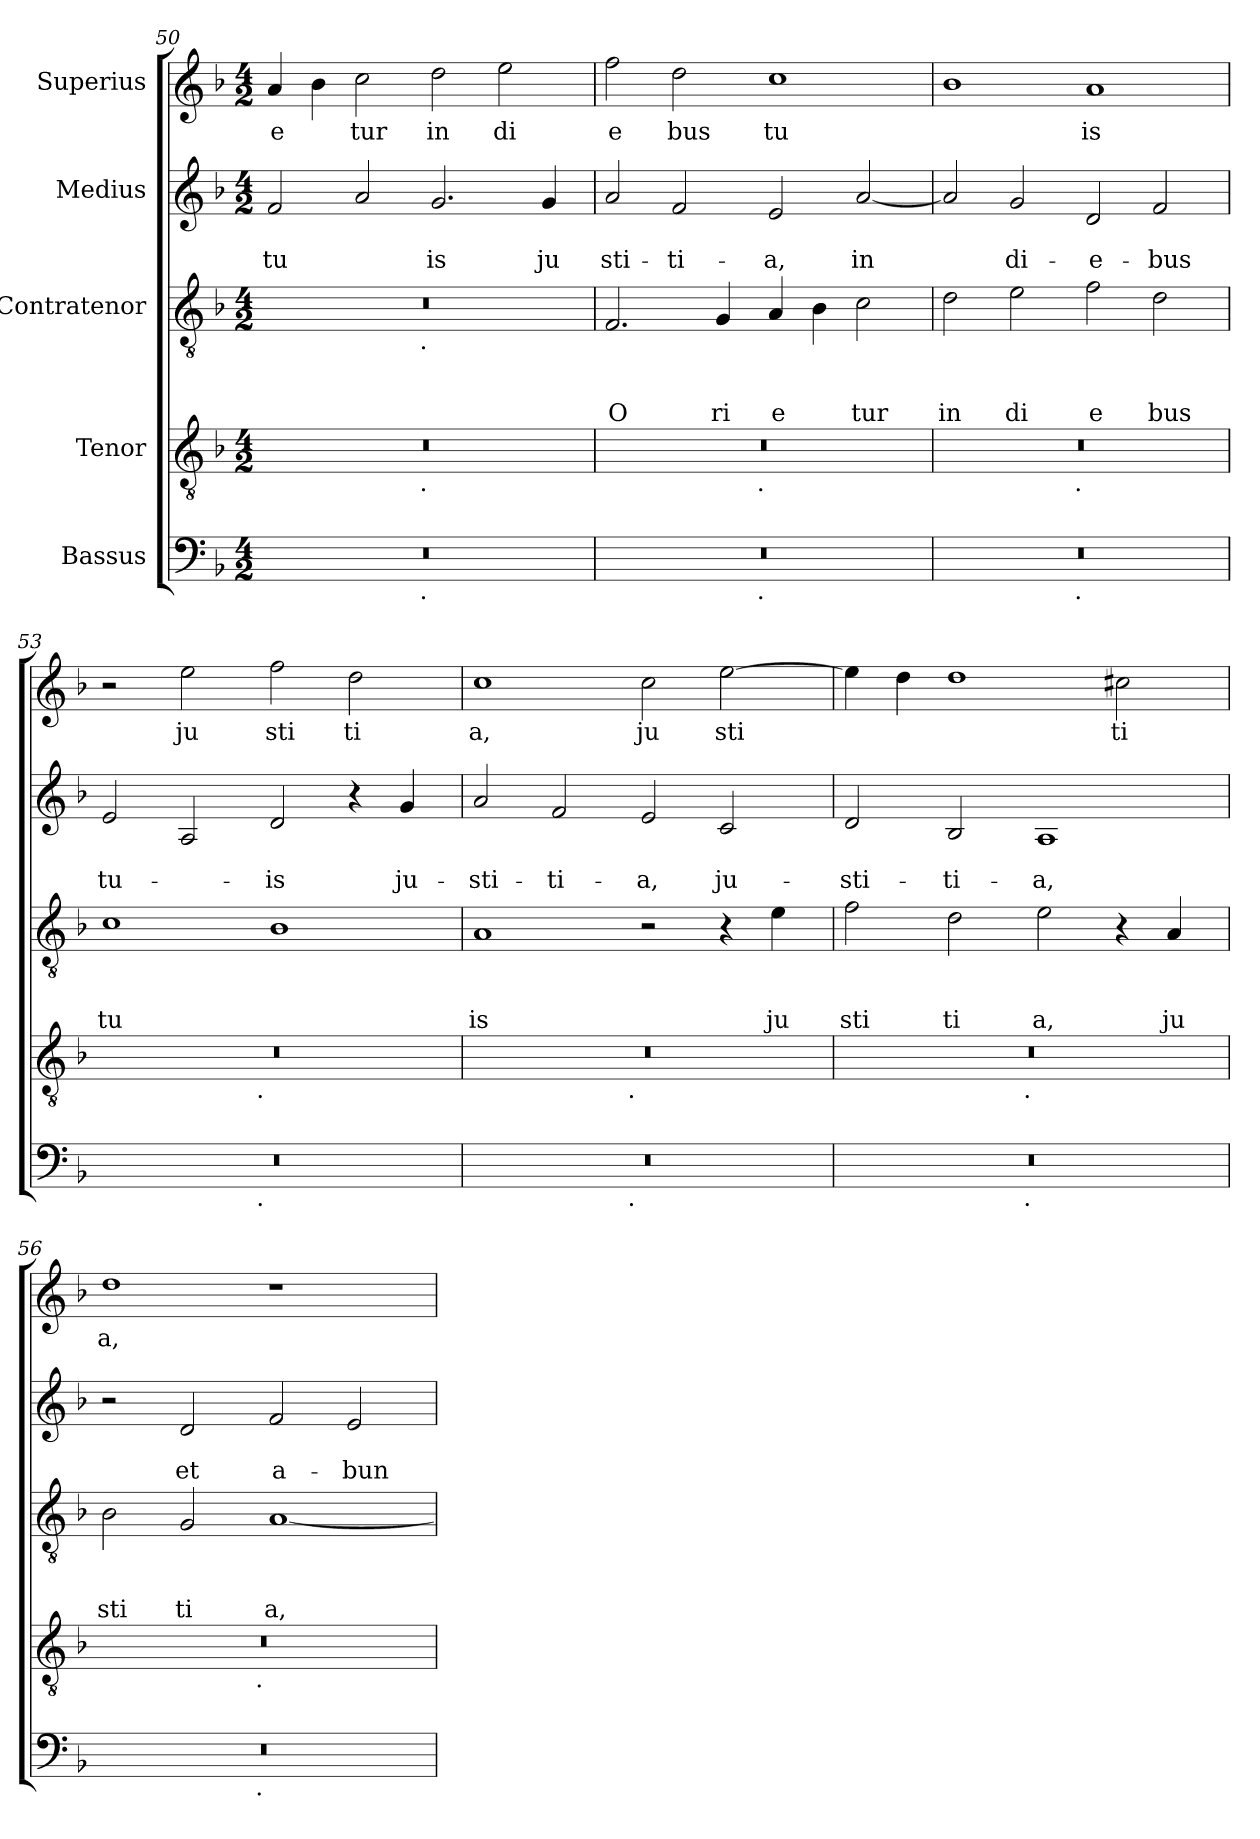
**kern	**kern	**kern	**text	**text	**text	**kern	**text	**text	**kern	**text
*part5	*part4	*part3	*part3	*part3	*part3	*part2	*part2	*part2	*part1	*part1
*staff5	*staff4	*staff3	*staff3	*staff3	*staff3	*staff2	*staff2	*staff2	*staff1	*staff1
*I"Bassus	*I"Tenor	*I"Contratenor	*	*	*	*I"Medius	*	*	*I"Superius	*
*clefF4	*clefGv2	*clefGv2	*	*	*	*clefG2	*	*	*clefG2	*
*k[b-]	*k[b-]	*k[b-]	*	*	*	*k[b-]	*	*	*k[b-]	*
*F:	*F:	*F:	*	*	*	*F:	*	*	*F:	*
*M4/2	*M4/2	*M4/2	*	*	*	*M4/2	*	*	*M4/2	*
=50	=50	=50	=50	=50	=50	=50	=50	=50	=50	=50
!	!	!	!	!	!	!	!	!LO:LY:b	!	!LO:LY:b
*^	*^	*^	*	*	*	*	*	*	*	*
0r	2ryy	0r	2ryy	0r	2ryy	.	.	.	2f/	.	tu	4a/	e
.	.	.	.	.	.	.	.	.	.	.	.	4b-\	.
!	!	!	!	!	!	!	!	!	!	!	!	!	!LO:LY:b
.	4...ryy	.	4...ryy	.	4...ryy	.	.	.	2a/	.	.	2cc\	tur
!	!	!	!	!	!LO:TX:b:t=.	!	!	!	!	!	!	!	!
!	!	!	!LO:TX:b:t=.	!	!	!	!	!	!	!	!	!	!
!	!LO:TX:b:t=.	!	!	!	!	!	!	!	!	!	!	!	!
.	1ryy	.	1ryy	.	1ryy	.	.	.	.	.	.	.	.
!	!	!	!	!	!	!	!	!	!	!	!LO:LY:b	!	!LO:LY:b
.	.	.	.	.	.	.	.	.	2.g/	.	is	2dd\	in
!	!	!	!	!	!	!	!	!	!	!	!	!	!LO:LY:b
.	.	.	.	.	.	.	.	.	.	.	.	2ee\	di
!	!	!	!	!	!	!	!	!	!	!	!LO:LY:b	!	!
.	.	.	.	.	.	.	.	.	4g/	.	ju	.	.
.	32ryy	.	32ryy	.	32ryy	.	.	.	.	.	.	.	.
!!LO:LB:g=z
=51	=51	=51	=51	=51	=51	=51	=51	=51	=51	=51	=51	=51	=51
!	!	!	!	!	!	!	!	!LO:LY:b	!	!	!LO:LY:b	!	!LO:LY:b
*	*	*	*	*v	*v	*	*	*	*	*	*	*	*
0r	2ryy	0r	2ryy	2.F/	.	.	-O	2a/	.	sti-	2ff\	e
!	!	!	!	!	!	!	!	!	!	!LO:LY:b	!	!LO:LY:b
.	4...ryy	.	4...ryy	.	.	.	.	2f/	.	-ti-	2dd\	bus
!	!	!	!	!	!	!	!LO:LY:b	!	!	!	!	!
.	.	.	.	4G/	.	.	ri	.	.	.	.	.
!	!	!	!LO:TX:b:t=.	!	!	!	!	!	!	!	!	!
!	!LO:TX:b:t=.	!	!	!	!	!	!	!	!	!	!	!
.	1ryy	.	1ryy	.	.	.	.	.	.	.	.	.
!	!	!	!	!	!	!	!LO:LY:b	!	!	!LO:LY:b	!	!LO:LY:b
.	.	.	.	4A/	.	.	e	2e/	.	-a,	1cc	tu
.	.	.	.	4B-\	.	.	.	.	.	.	.	.
!	!	!	!	!	!	!	!LO:LY:b	!	!	!LO:LY:b	!	!
.	.	.	.	2c\	.	.	tur	[<2a/	.	in	.	.
.	32ryy	.	32ryy	.	.	.	.	.	.	.	.	.
=52	=52	=52	=52	=52	=52	=52	=52	=52	=52	=52	=52	=52
!	!	!	!	!	!	!	!LO:LY:b	!	!	!	!	!
0r	2ryy	0r	2ryy	2d\	.	.	in	2a/]	.	.	1b-	.
!	!	!	!	!	!	!	!LO:LY:b	!	!	!LO:LY:b	!	!
.	4...ryy	.	4...ryy	2e\	.	.	di	2g/	.	di-	.	.
!	!	!	!LO:TX:b:t=.	!	!	!	!	!	!	!	!	!
!	!LO:TX:b:t=.	!	!	!	!	!	!	!	!	!	!	!
.	1ryy	.	1ryy	.	.	.	.	.	.	.	.	.
!	!	!	!	!	!	!	!LO:LY:b	!	!	!LO:LY:b	!	!LO:LY:b
.	.	.	.	2f\	.	.	e	2d/	.	-e-	1a	is
!	!	!	!	!	!	!	!LO:LY:b	!	!	!LO:LY:b	!	!
.	.	.	.	2d\	.	.	bus	2f/	.	-bus	.	.
.	32ryy	.	32ryy	.	.	.	.	.	.	.	.	.
=53	=53	=53	=53	=53	=53	=53	=53	=53	=53	=53	=53	=53
!	!	!	!	!	!	!	!LO:LY:b	!	!	!LO:LY:b	!	!
0r	2ryy	0r	2ryy	1c	.	.	tu	2e/	.	tu-	2r	.
!	!	!	!	!	!	!	!	!	!	!	!	!LO:LY:b
.	4...ryy	.	4...ryy	.	.	.	.	2A/	.	.	2ee\	ju
!	!	!	!LO:TX:b:t=.	!	!	!	!	!	!	!	!	!
!	!LO:TX:b:t=.	!	!	!	!	!	!	!	!	!	!	!
.	1ryy	.	1ryy	.	.	.	.	.	.	.	.	.
!	!	!	!	!	!	!	!	!	!	!LO:LY:b	!	!LO:LY:b
.	.	.	.	1B-	.	.	.	2d/	.	-is	2ff\	sti
!	!	!	!	!	!	!	!	!	!	!	!	!LO:LY:b
.	.	.	.	.	.	.	.	4r	.	.	2dd\	ti
!	!	!	!	!	!	!	!	!	!	!LO:LY:b	!	!
.	.	.	.	.	.	.	.	4g/	.	ju-	.	.
.	32ryy	.	32ryy	.	.	.	.	.	.	.	.	.
=54	=54	=54	=54	=54	=54	=54	=54	=54	=54	=54	=54	=54
!	!	!	!	!	!	!	!LO:LY:b	!	!	!LO:LY:b	!	!LO:LY:b
0r	2ryy	0r	2ryy	1A	.	.	is	2a/	.	-sti-	1cc	a,
!	!	!	!	!	!	!	!	!	!	!LO:LY:b	!	!
.	4...ryy	.	4...ryy	.	.	.	.	2f/	.	-ti-	.	.
!	!	!	!LO:TX:b:t=.	!	!	!	!	!	!	!	!	!
!	!LO:TX:b:t=.	!	!	!	!	!	!	!	!	!	!	!
.	1ryy	.	1ryy	.	.	.	.	.	.	.	.	.
!	!	!	!	!	!	!	!	!	!	!LO:LY:b	!	!LO:LY:b
.	.	.	.	2r	.	.	.	2e/	.	-a,	2cc\	ju
!	!	!	!	!	!	!	!	!	!	!LO:LY:b	!	!LO:LY:b
.	.	.	.	4r	.	.	.	2c/	.	ju-	[>2ee\	sti
!	!	!	!	!	!	!	!LO:LY:b	!	!	!	!	!
.	.	.	.	4e\	.	.	ju	.	.	.	.	.
.	32ryy	.	32ryy	.	.	.	.	.	.	.	.	.
=55	=55	=55	=55	=55	=55	=55	=55	=55	=55	=55	=55	=55
!	!	!	!	!	!	!	!LO:LY:b	!	!	!LO:LY:b	!	!
0r	2ryy	0r	2ryy	2f\	.	.	sti	2d/	.	-sti-	4ee\]	.
.	.	.	.	.	.	.	.	.	.	.	4dd\	.
!	!	!	!	!	!	!	!LO:LY:b	!	!	!LO:LY:b	!	!
.	4...ryy	.	4...ryy	2d\	.	.	ti	2B-/	.	-ti-	1dd	.
!	!	!	!LO:TX:b:t=.	!	!	!	!	!	!	!	!	!
!	!LO:TX:b:t=.	!	!	!	!	!	!	!	!	!	!	!
.	1ryy	.	1ryy	.	.	.	.	.	.	.	.	.
!	!	!	!	!	!	!	!LO:LY:b	!	!	!LO:LY:b	!	!
.	.	.	.	2e\	.	.	a,	1A	.	-a,	.	.
!	!	!	!	!	!	!	!	!	!	!	!	!LO:LY:b
.	.	.	.	4r	.	.	.	.	.	.	2cc#X\	ti
!	!	!	!	!	!	!	!LO:LY:b	!	!	!	!	!
.	.	.	.	4A/	.	.	ju	.	.	.	.	.
.	32ryy	.	32ryy	.	.	.	.	.	.	.	.	.
=56	=56	=56	=56	=56	=56	=56	=56	=56	=56	=56	=56	=56
!	!	!	!	!	!	!	!LO:LY:b	!	!	!	!	!LO:LY:b
0r	2ryy	0r	2ryy	2B-\	.	.	sti	2r	.	.	1dd	a,
!	!	!	!	!	!	!	!LO:LY:b	!	!	!LO:LY:b	!	!
.	4...ryy	.	4...ryy	2G/	.	.	ti	2d/	.	et	.	.
!	!	!	!LO:TX:b:t=.	!	!	!	!	!	!	!	!	!
!	!LO:TX:b:t=.	!	!	!	!	!	!	!	!	!	!	!
.	1ryy	.	1ryy	.	.	.	.	.	.	.	.	.
!	!	!	!	!	!	!	!LO:LY:b	!	!	!LO:LY:b	!	!
.	.	.	.	[<1A	.	.	a,	2f/	.	a-	1r	.
!	!	!	!	!	!	!	!	!	!	!LO:LY:b	!	!
.	.	.	.	.	.	.	.	2e/	.	-bun-	.	.
.	32ryy	.	32ryy	.	.	.	.	.	.	.	.	.
*v	*v	*	*	*	*	*	*	*	*	*	*	*
*	*v	*v	*	*	*	*	*	*	*	*	*
=	=	=	=	=	=	=	=	=	=	=
*-	*-	*-	*-	*-	*-	*-	*-	*-	*-	*-
